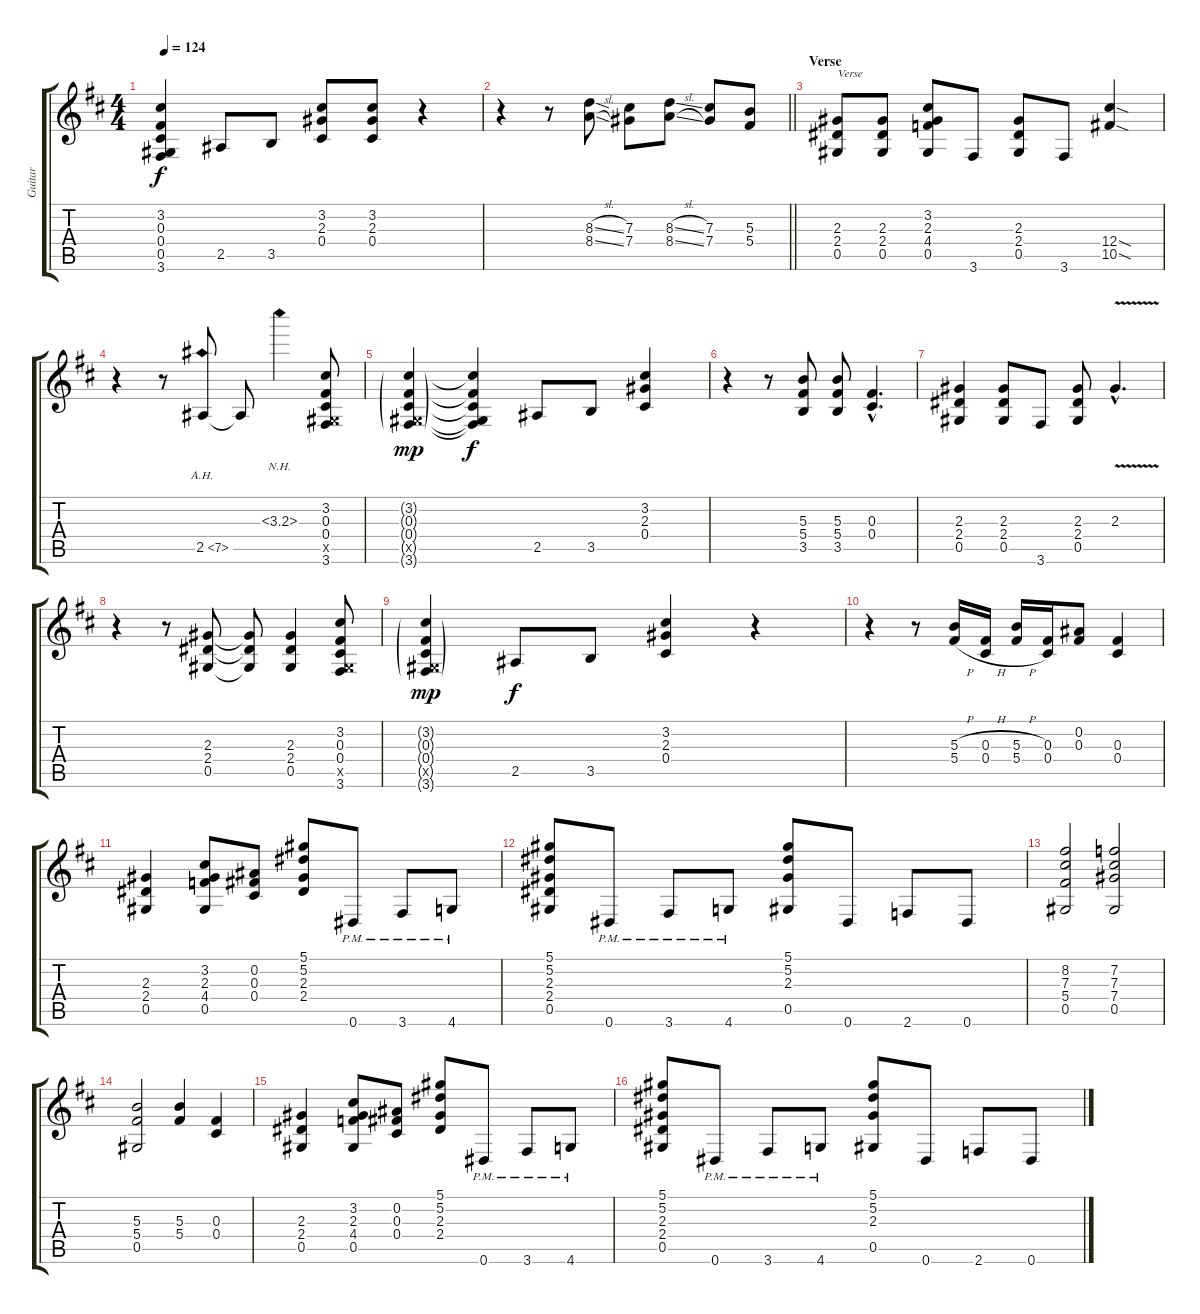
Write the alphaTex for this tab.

\track ("Guitar" "Guitar") {instrument distortionguitar}
\staff {score tabs}
\tuning (Eb4 Bb3 Gb3 Db3 Ab2 Eb2) {hide}
\ts (4 4)
\tempo 124
\clef g2
\ks d
(3.2{t} 0.3{t} 0.4{t} 0.5{t} 3.6{t}).4{dy f} 2.5.8 3.5.8 (3.2 2.3 0.4).8 (3.2 2.3 0.4).8 r.4 |
\barLineRight lightlight
r.4 r.8 (8.3{sl} 8.4{sl}).8 (7.3 7.4).8 (8.3{sl} 8.4{sl}).8 (7.3 7.4).8 (5.3 5.4).8 |
\section ("" "Verse")
(2.3 2.4 0.5).8{txt "Verse"} (2.3 2.4 0.5).8 (3.2 2.3 4.4 0.5).8 3.6.8 (2.3 2.4 0.5).8 3.6.8 (12.4{sod} 10.5{sod}).4 |
r.4 r.8 2.5{ah 5}.8 2.5{t}.8 3.3{nh}.4 (3.2 0.3 0.4 0.5{x} 3.6).8 |
(3.2{g} 0.3{g} 0.4{g} 0.5{g x} 3.6{g}).4{dy mp} (3.2{t} 0.3{t} 0.4{t} 0.5{t} 3.6{t}).4{dy f} 2.5.8 3.5.8 (3.2 2.3 0.4).4 |
r.4 r.8 (5.3 5.4 3.5).8 (5.3 5.4 3.5).8 (0.3{hac} 0.4{hac}).4{d} |
(2.3 2.4 0.5).4 (2.3 2.4 0.5).8 3.6.8 (2.3 2.4 0.5).8 2.3{v hac}.4{d} |
r.4 r.8 (2.3 2.4 0.5).8 (2.3{t} 2.4{t} 0.5{t}).8 (2.3 2.4 0.5).4 (3.2 0.3 0.4 0.5{x} 3.6).8 |
(3.2{g} 0.3{g} 0.4{g} 0.5{g x} 3.6{g}).4{dy mp} 2.5.8{dy f} 3.5.8 (3.2 2.3 0.4).4 r.4 |
r.4 r.8 (5.3{h} 5.4{h}).16 (0.3{h} 0.4{h}).16 (5.3{h} 5.4{h}).16 (0.3 0.4).16 (0.2 0.3).8 (0.3 0.4).4 |
(2.3 2.4 0.5).4 (3.2 2.3 4.4 0.5).8 (0.2 0.3 0.4).8 (5.1 5.2 2.3 2.4).8 0.6{pm}.8 3.6{pm}.8 4.6{pm}.8 |
(5.1 5.2 2.3 2.4 0.5).8 0.6{pm}.8 3.6{pm}.8 4.6{pm}.8 (5.1 5.2 2.3 0.5).8 0.6.8 2.6.8 0.6.8 |
(8.2 7.3 5.4 0.5).2 (7.2 7.3 7.4 0.5).2 |
(5.3 5.4 0.5).2 (5.3 5.4).4 (0.3 0.4).4 |
(2.3 2.4 0.5).4 (3.2 2.3 4.4 0.5).8 (0.2 0.3 0.4).8 (5.1 5.2 2.3 2.4).8 0.6{pm}.8 3.6{pm}.8 4.6{pm}.8 |
(5.1 5.2 2.3 2.4 0.5).8 0.6{pm}.8 3.6{pm}.8 4.6{pm}.8 (5.1 5.2 2.3 0.5).8 0.6.8 2.6.8 0.6.8
